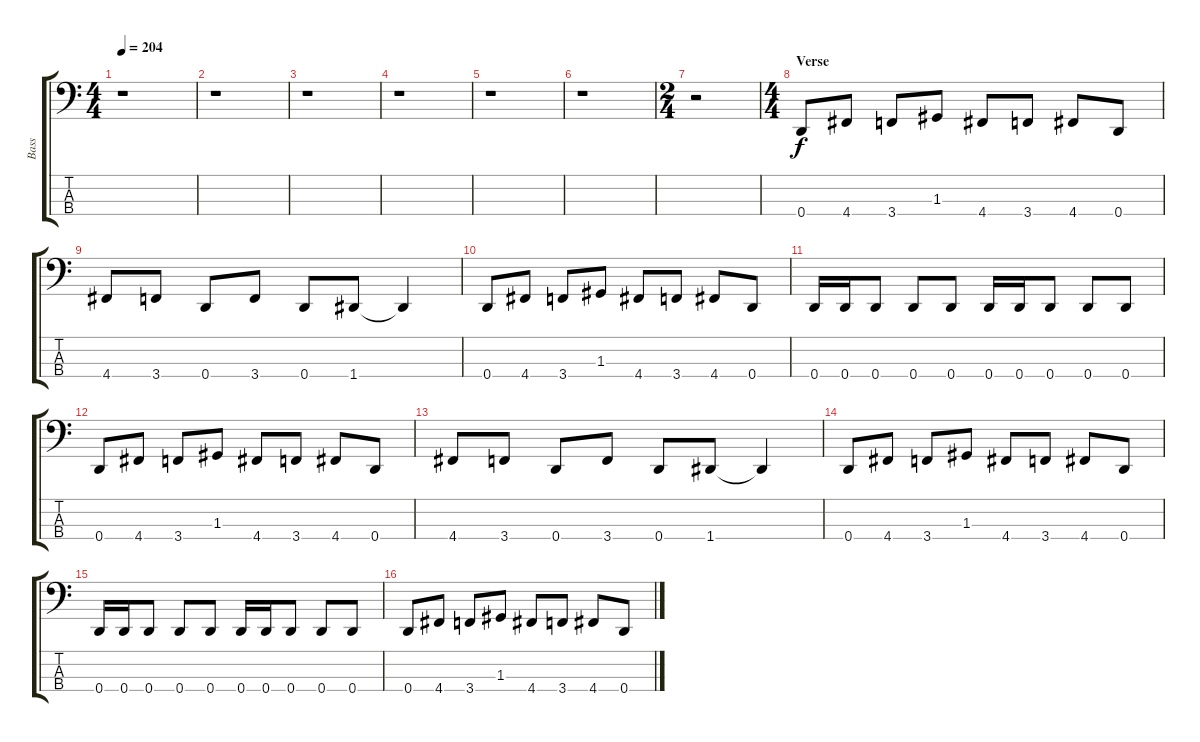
\track ("Bass" "Bass") {instrument electricbasspick}
\staff {score tabs}
\tuning (F2 C2 G1 D1) {hide}
\ts (4 4)
\tempo 204
\clef f4
\ks c
r.1{dy f} |
r.1 |
r.1 |
r.1 |
r.1 |
r.1 |
\ts (2 4)
r.2 |
\ts (4 4)
\section ("" "Verse")
0.4.8 4.4.8 3.4.8 1.3.8 4.4.8 3.4.8 4.4.8 0.4.8 |
4.4.8 3.4.8 0.4.8 3.4.8 0.4.8 1.4.8 1.4{t}.4 |
0.4.8 4.4.8 3.4.8 1.3.8 4.4.8 3.4.8 4.4.8 0.4.8 |
0.4.16 0.4.16 0.4.8 0.4.8 0.4.8 0.4.16 0.4.16 0.4.8 0.4.8 0.4.8 |
0.4.8 4.4.8 3.4.8 1.3.8 4.4.8 3.4.8 4.4.8 0.4.8 |
4.4.8 3.4.8 0.4.8 3.4.8 0.4.8 1.4.8 1.4{t}.4 |
0.4.8 4.4.8 3.4.8 1.3.8 4.4.8 3.4.8 4.4.8 0.4.8 |
0.4.16 0.4.16 0.4.8 0.4.8 0.4.8 0.4.16 0.4.16 0.4.8 0.4.8 0.4.8 |
0.4.8 4.4.8 3.4.8 1.3.8 4.4.8 3.4.8 4.4.8 0.4.8
